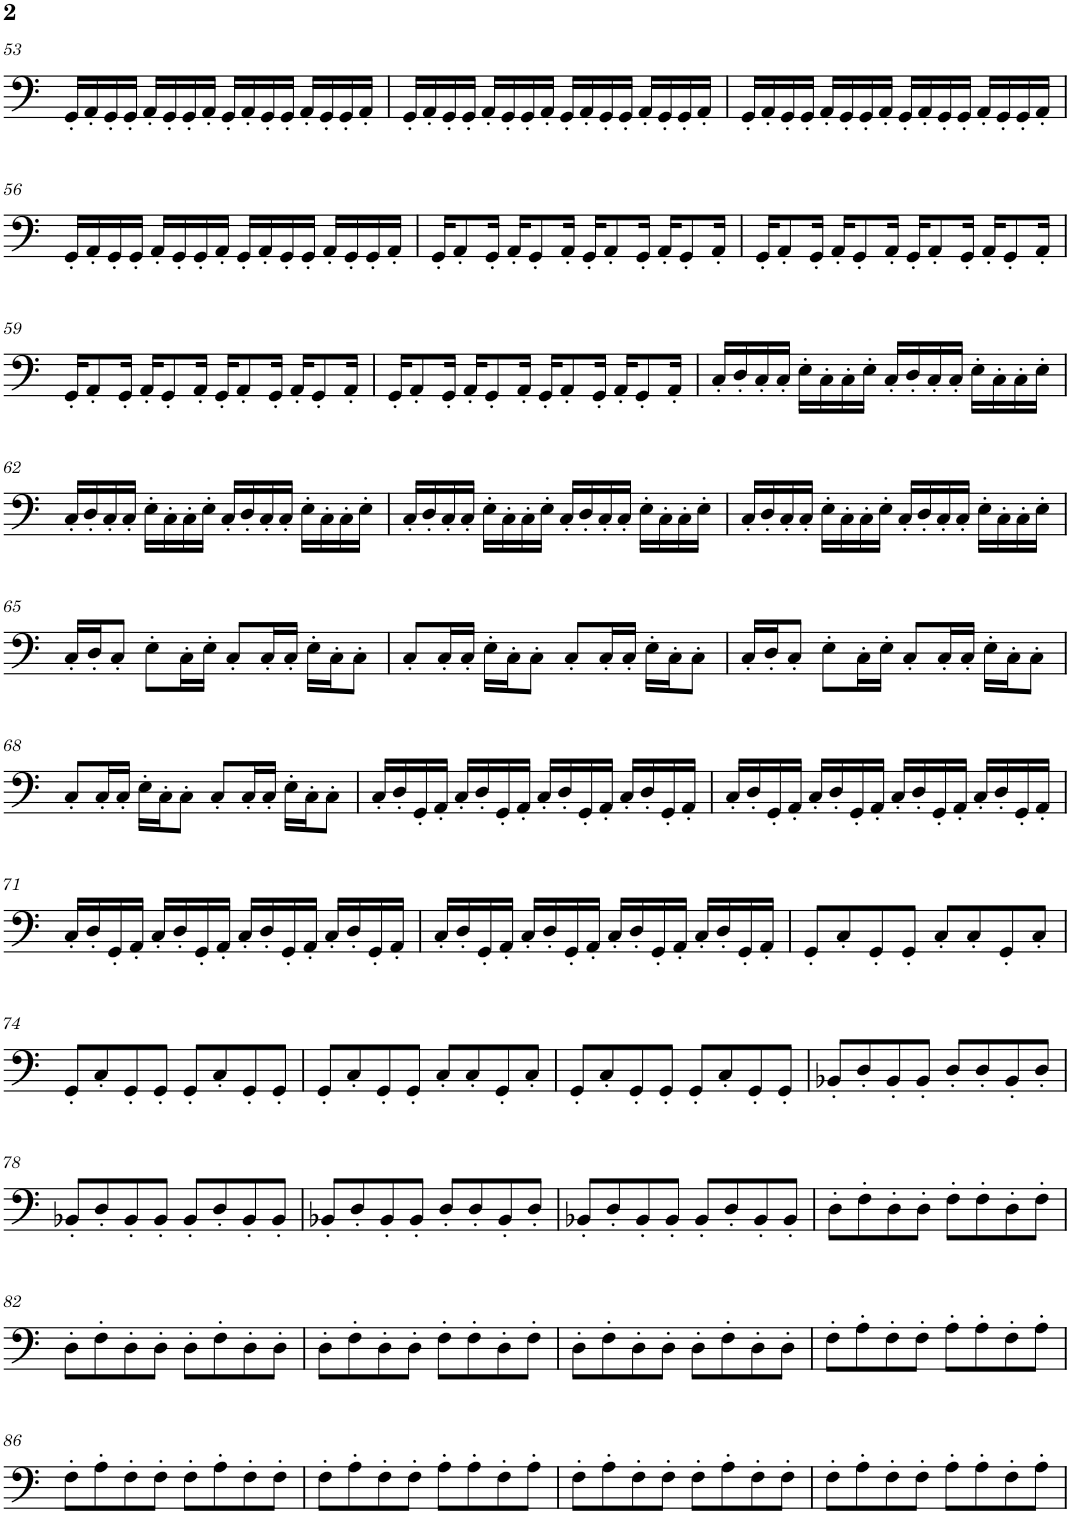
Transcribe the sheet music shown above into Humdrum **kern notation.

**kern
*part1
*staff1
*I"Violoncelo
*I'Vc.
!!LO:PB:g=z
*clefF4
*k[]
*M4/4
=53
16GG'/LL
16AA'/
16GG'/
16GG'/JJ
16AA'/LL
16GG'/
16GG'/
16AA'/JJ
16GG'/LL
16AA'/
16GG'/
16GG'/JJ
16AA'/LL
16GG'/
16GG'/
16AA'/JJ
=54
16GG'/LL
16AA'/
16GG'/
16GG'/JJ
16AA'/LL
16GG'/
16GG'/
16AA'/JJ
16GG'/LL
16AA'/
16GG'/
16GG'/JJ
16AA'/LL
16GG'/
16GG'/
16AA'/JJ
=55
16GG'/LL
16AA'/
16GG'/
16GG'/JJ
16AA'/LL
16GG'/
16GG'/
16AA'/JJ
16GG'/LL
16AA'/
16GG'/
16GG'/JJ
16AA'/LL
16GG'/
16GG'/
16AA'/JJ
!!LO:LB:g=z
=56
16GG'/LL
16AA'/
16GG'/
16GG'/JJ
16AA'/LL
16GG'/
16GG'/
16AA'/JJ
16GG'/LL
16AA'/
16GG'/
16GG'/JJ
16AA'/LL
16GG'/
16GG'/
16AA'/JJ
=57
16GG'/KL
8AA'/
16GG'/Jk
16AA'/KL
8GG'/
16AA'/Jk
16GG'/KL
8AA'/
16GG'/Jk
16AA'/KL
8GG'/
16AA'/Jk
=58
16GG'/KL
8AA'/
16GG'/Jk
16AA'/KL
8GG'/
16AA'/Jk
16GG'/KL
8AA'/
16GG'/Jk
16AA'/KL
8GG'/
16AA'/Jk
!!LO:LB:g=z
=59
16GG'/KL
8AA'/
16GG'/Jk
16AA'/KL
8GG'/
16AA'/Jk
16GG'/KL
8AA'/
16GG'/Jk
16AA'/KL
8GG'/
16AA'/Jk
=60
16GG'/KL
8AA'/
16GG'/Jk
16AA'/KL
8GG'/
16AA'/Jk
16GG'/KL
8AA'/
16GG'/Jk
16AA'/KL
8GG'/
16AA'/Jk
=61
16C'/LL
16D'/
16C'/
16C'/JJ
16E'\LL
16C'\
16C'\
16E'\JJ
16C'/LL
16D'/
16C'/
16C'/JJ
16E'\LL
16C'\
16C'\
16E'\JJ
!!LO:LB:g=z
=62
16C'/LL
16D'/
16C'/
16C'/JJ
16E'\LL
16C'\
16C'\
16E'\JJ
16C'/LL
16D'/
16C'/
16C'/JJ
16E'\LL
16C'\
16C'\
16E'\JJ
=63
16C'/LL
16D'/
16C'/
16C'/JJ
16E'\LL
16C'\
16C'\
16E'\JJ
16C'/LL
16D'/
16C'/
16C'/JJ
16E'\LL
16C'\
16C'\
16E'\JJ
=64
16C'/LL
16D'/
16C'/
16C'/JJ
16E'\LL
16C'\
16C'\
16E'\JJ
16C'/LL
16D'/
16C'/
16C'/JJ
16E'\LL
16C'\
16C'\
16E'\JJ
!!LO:LB:g=z
=65
16C'/LL
16D'/J
8C'/J
8E'\L
16C'\L
16E'\JJ
8C'/L
16C'/L
16C'/JJ
16E'\LL
16C'\J
8C'\J
=66
8C'/L
16C'/L
16C'/JJ
16E'\LL
16C'\J
8C'\J
8C'/L
16C'/L
16C'/JJ
16E'\LL
16C'\J
8C'\J
=67
16C'/LL
16D'/J
8C'/J
8E'\L
16C'\L
16E'\JJ
8C'/L
16C'/L
16C'/JJ
16E'\LL
16C'\J
8C'\J
!!LO:LB:g=z
=68
8C'/L
16C'/L
16C'/JJ
16E'\LL
16C'\J
8C'\J
8C'/L
16C'/L
16C'/JJ
16E'\LL
16C'\J
8C'\J
=69
16C'/LL
16D'/
16GG'/
16AA'/JJ
16C'/LL
16D'/
16GG'/
16AA'/JJ
16C'/LL
16D'/
16GG'/
16AA'/JJ
16C'/LL
16D'/
16GG'/
16AA'/JJ
=70
16C'/LL
16D'/
16GG'/
16AA'/JJ
16C'/LL
16D'/
16GG'/
16AA'/JJ
16C'/LL
16D'/
16GG'/
16AA'/JJ
16C'/LL
16D'/
16GG'/
16AA'/JJ
!!LO:LB:g=z
=71
16C'/LL
16D'/
16GG'/
16AA'/JJ
16C'/LL
16D'/
16GG'/
16AA'/JJ
16C'/LL
16D'/
16GG'/
16AA'/JJ
16C'/LL
16D'/
16GG'/
16AA'/JJ
=72
16C'/LL
16D'/
16GG'/
16AA'/JJ
16C'/LL
16D'/
16GG'/
16AA'/JJ
16C'/LL
16D'/
16GG'/
16AA'/JJ
16C'/LL
16D'/
16GG'/
16AA'/JJ
=73
8GG'/L
8C'/
8GG'/
8GG'/J
8C'/L
8C'/
8GG'/
8C'/J
!!LO:LB:g=z
=74
8GG'/L
8C'/
8GG'/
8GG'/J
8GG'/L
8C'/
8GG'/
8GG'/J
=75
8GG'/L
8C'/
8GG'/
8GG'/J
8C'/L
8C'/
8GG'/
8C'/J
=76
8GG'/L
8C'/
8GG'/
8GG'/J
8GG'/L
8C'/
8GG'/
8GG'/J
=77
8BB-X'/L
8D'/
8BB-'/
8BB-'/J
8D'/L
8D'/
8BB-'/
8D'/J
!!LO:LB:g=z
=78
8BB-X'/L
8D'/
8BB-'/
8BB-'/J
8BB-'/L
8D'/
8BB-'/
8BB-'/J
=79
8BB-X'/L
8D'/
8BB-'/
8BB-'/J
8D'/L
8D'/
8BB-'/
8D'/J
=80
8BB-X'/L
8D'/
8BB-'/
8BB-'/J
8BB-'/L
8D'/
8BB-'/
8BB-'/J
=81
8D'\L
8F'\
8D'\
8D'\J
8F'\L
8F'\
8D'\
8F'\J
!!LO:LB:g=z
=82
8D'\L
8F'\
8D'\
8D'\J
8D'\L
8F'\
8D'\
8D'\J
=83
8D'\L
8F'\
8D'\
8D'\J
8F'\L
8F'\
8D'\
8F'\J
=84
8D'\L
8F'\
8D'\
8D'\J
8D'\L
8F'\
8D'\
8D'\J
=85
8F'\L
8A'\
8F'\
8F'\J
8A'\L
8A'\
8F'\
8A'\J
!!LO:LB:g=z
=86
8F'\L
8A'\
8F'\
8F'\J
8F'\L
8A'\
8F'\
8F'\J
=87
8F'\L
8A'\
8F'\
8F'\J
8A'\L
8A'\
8F'\
8A'\J
=88
8F'\L
8A'\
8F'\
8F'\J
8F'\L
8A'\
8F'\
8F'\J
=89
8F'\L
8A'\
8F'\
8F'\J
8A'\L
8A'\
8F'\
8A'\J
=
*-
